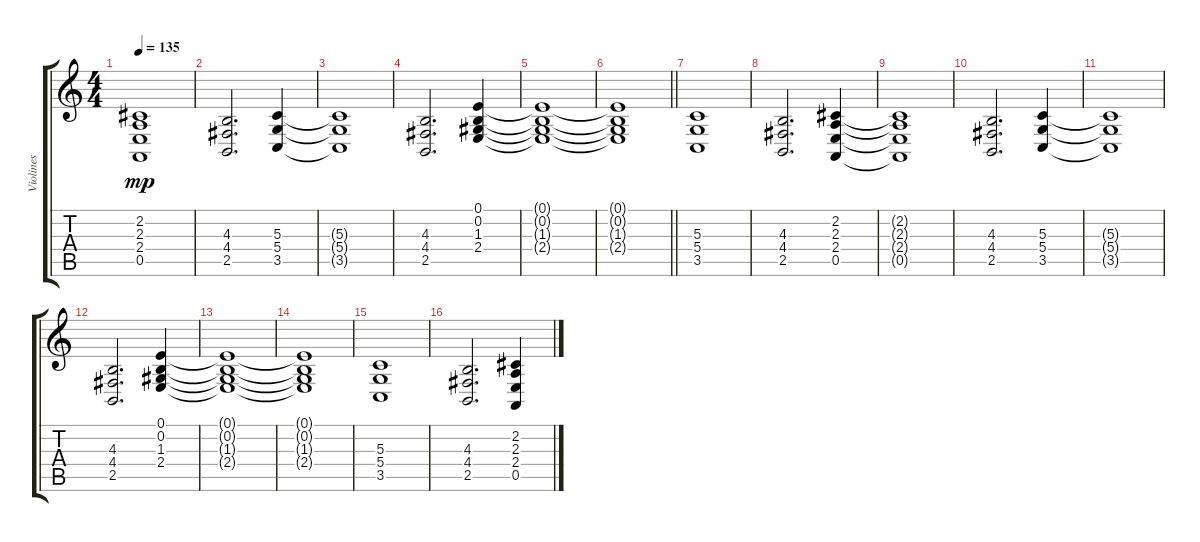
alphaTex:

\track ("Violines" "Violines") {instrument stringensemble2}
\staff {score tabs}
\tuning (E4 B3 G3 D3 A2 E2) {hide}
\ts (4 4)
\tempo 135
\clef g2
\ks c
(2.2{t} 2.3{t} 2.4{t} 0.5{t}).1{dy mp} |
(4.3 4.4 2.5).2{d} (5.3 5.4 3.5).4 |
(5.3{t} 5.4{t} 3.5{t}).1 |
(4.3 4.4 2.5).2{d} (0.1 0.2 1.3 2.4).4 |
(0.1{t} 0.2{t} 1.3{t} 2.4{t}).1 |
\barLineRight lightlight
(0.1{t} 0.2{t} 1.3{t} 2.4{t}).1 |
(5.3 5.4 3.5).1 |
(4.3 4.4 2.5).2{d} (2.2 2.3 2.4 0.5).4 |
(2.2{t} 2.3{t} 2.4{t} 0.5{t}).1 |
(4.3 4.4 2.5).2{d} (5.3 5.4 3.5).4 |
(5.3{t} 5.4{t} 3.5{t}).1 |
(4.3 4.4 2.5).2{d} (0.1 0.2 1.3 2.4).4 |
(0.1{t} 0.2{t} 1.3{t} 2.4{t}).1 |
(0.1{t} 0.2{t} 1.3{t} 2.4{t}).1 |
(5.3 5.4 3.5).1 |
(4.3 4.4 2.5).2{d} (2.2 2.3 2.4 0.5).4
